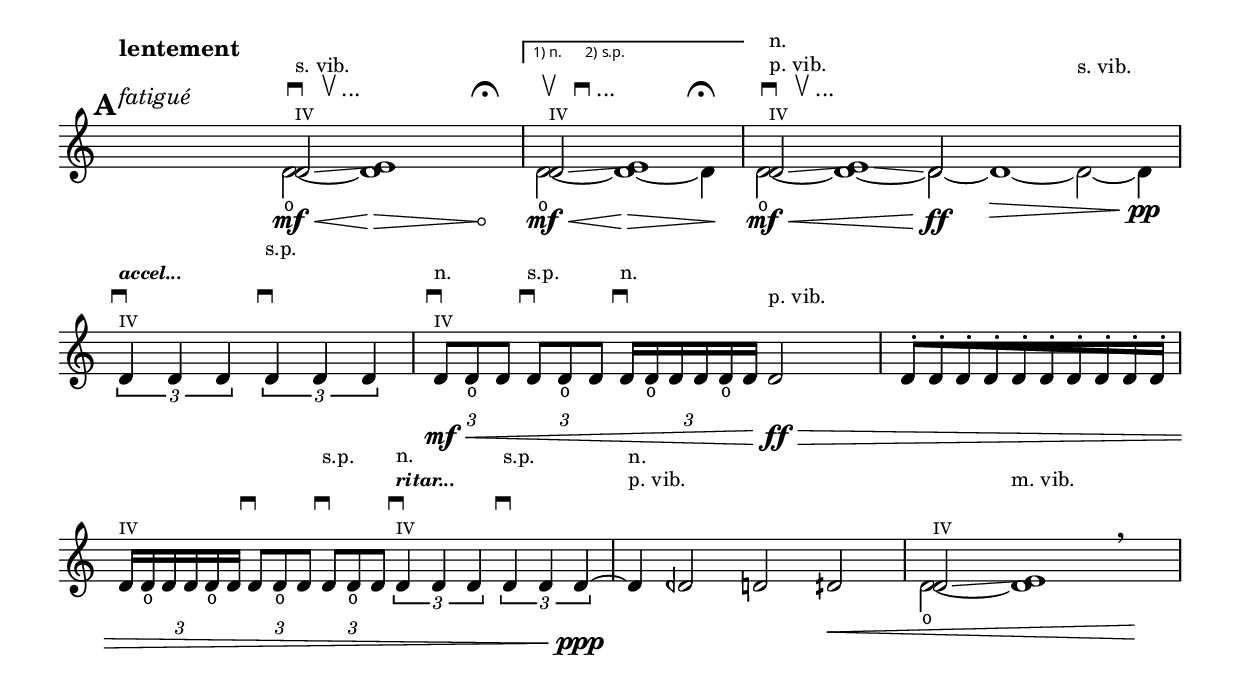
%% DO NOT EDIT this file manually; it is automatically
%% generated from LSR http://lsr.dsi.unimi.it
%% Make any changes in LSR itself, or in Documentation/snippets/new/ ,
%% and then run scripts/auxiliar/makelsr.py
%%
%% This file is in the public domain.
\version "2.17.5"

\header {
  lsrtags = "headword"

  texidoc = "
Unfretted headword

"
  doctitle = "Unfretted headword"
} % begin verbatim

% #!lilypond lcp-extract.ly -*- coding: utf-8; -*-

%%%
%%% les-cinq-pieds:
%%% extract for the lilypond documentaton project
%%%

%% Title:	Les cinq pieds
%% Composer: 	David Séverin
%% Date:	Juillet 2007
%% Instrument:	Violon Solo
%% Dedication:	A mon épouse Lívia De Souza Vidal
%% Additional:	avec l'aide de Krzysztof Wagenaar

%% Statement:

%% Here by, I, the composer, agree that this extract of my composition
%% be in the public domain and can be part of, used and presented in
%% the LilyPond Documention Project.

%% Statement Date: Octber the 9th, 2008


%%%
%%% Abbreviations
%%%

db         = \markup { \musicglyph #"scripts.downbow" }
dub        = \markup { \line { \musicglyph #"scripts.downbow" " " \musicglyph #"scripts.upbow" } }
dubetc     = \markup { \line { \musicglyph #"scripts.downbow" " " \musicglyph #"scripts.upbow" "..." } }

ub         = \markup { \musicglyph #"scripts.upbow" }
udb        = \markup { \line { \musicglyph #"scripts.upbow" " " \musicglyph #"scripts.downbow" } }
udbetc     = \markup { \line { \musicglyph #"scripts.upbow" " " \musicglyph #"scripts.downbow" "..." } }

fermaTa    = \markup \musicglyph #"scripts.ufermata"

accel   = \markup \tiny \italic \bold "accel..."
ritar   = \markup \tiny \italic \bold "ritar..."

ignore     = \override NoteColumn #'ignore-collision = ##t


%%
%% Strings
%%

svib           = \markup \small "s. vib."
pvib           = \markup \small "p. vib."
mvib           = \markup \small "m. vib."
sulp           = \markup \small "s.p."
norm           = \markup \small "n."

quatre         = \markup \teeny "IV"


%%
%% Shifting Notes
%%

shift      = \once \override NoteColumn #'force-hshift = #0.9
shifta     = \once \override NoteColumn #'force-hshift = #1.2
shiftb     = \once \override NoteColumn #'force-hshift = #1.4


%%
%% Hairpin
%%

% aniente        = "a niente"
aniente        = \once \override Hairpin #'circled-tip = ##t


%%
%% Tuplets
%%

tupletbp       = \once \override Staff.TupletBracket #'padding = #2.25


%%
%% Flag [Note Head - Stem]
%%

noflag         = \once \override Flag #'style = #'no-flag

%%%
%%% Functions
%%%

#(define-markup-command (colmark layout props args)
  (markup-list?)
  (let ((entries (cons (list '(baseline-skip . 2.3)) props)
       ))
   (interpret-markup layout entries
    (make-column-markup
     (map (lambda (arg)
	   (markup arg))
      (reverse args))))))


%%%
%%% Instruments
%%%

ViolinSolo = \relative c' {

  \voiceOne

  \set Score.markFormatter     =  #format-mark-box-numbers
  \override Score.VoltaBracket #'font-name                  = #"sans"
  \override Score.VoltaBracket #'extra-offset               = #'(0 . 1)
  \override SpacingSpanner     #'uniform-stretching         = ##t


  %% Measure 1
  \time 25/8
  \mark \default
  r2 ^\markup \colmark { \italic "fatigué" " " \bold "lentement"} r4 r r8
  <<
    { \shift d2 \glissando ^\markup \colmark { \quatre \dubetc \svib } \shifta e1 } \\
    { d2 \open \mf \< ~ \aniente d1  \! \> r4 r ^\markup \colmark { " " \fermaTa } \! }
  >>


  %% Measure 2
  \time 7/4
  \set Score.repeatCommands = #'((volta "1) n.      2) s.p."))
  <<
    { \shift d2 \glissando ^\markup \colmark { \quatre \udbetc } \shifta e1 } \\
    { d2 \open \mf \< ~ d1 \! \> ~ d4 ^\markup \colmark { " " \fermaTa } \! }
  >>
  \set Score.repeatCommands = #'((volta #f))


  %% Measure 3
  \time 15/4
  <<
    { \shift d2 \glissando ^\markup \colmark { \quatre \dubetc \pvib \norm } \shifta e1 \glissando d2 } \\
    { d2 \open \mf \< ~ d1 ~ d2 \ff  ~ d1 \> ~ d2 ^\markup \colmark { " " " " \svib } ~ d4 \pp}
  >>
  \break

  %% Measure 4
  \time 4/4
  \stemUp
  \tupletDown
  \times 2/3 { d4 ^\markup \colmark { \quatre \db \accel } d d }
  \times 2/3 { d4 ^\markup \colmark { " " \db " " \sulp } d d }



  %% Measure 5
  \time 5/4
  \tupletbp \times 2/3 { d8 \mf \< ^\markup \colmark { \quatre \db \norm } d _\open d }
  \tupletbp \times 2/3 { d8 ^\markup \colmark { " " \db \sulp } d _\open d }
  \tupletbp \times 2/3 { d16 ^\markup \colmark { " " \db \norm } d _\open d d d _\open d }
  d2 \ff ^\markup \colmark { " " \pvib } \>


  %% Measure 6
  \time 5/8
  \once \override Beam #'grow-direction = #RIGHT  % \featherDurations #(ly:make-moment 2 3)
  { d16 \staccato
    [ d \staccato d \staccato d \staccato d \staccato d \staccato d \staccato d \staccato d \staccato d \staccato]
  }
  \break


  %% Measure 7
  \time 7/4
  \tupletbp \times 2/3 { d16 ^\markup \colmark { \quatre } d _\open d d d _\open d }
  \tupletbp \times 2/3 { d8 ^\markup \colmark { " " \db } d _\open d }
  \tupletbp \times 2/3 { d8 ^\markup \colmark { " " \db " " \sulp } d _\open d }
  \times 2/3 { d4 ^\markup \colmark { \quatre \db \ritar \norm } d d }
  \times 2/3 { d4 ^\markup \colmark { " " \db " " \sulp } d d \ppp ~ }


  %% Measure 8
  d4 ^\markup \colmark { " " " " \pvib \norm }
  deh2 d dih \<


  %% Measure 9
  <<
    { \shift d2 \glissando ^\markup \colmark { \quatre } \shifta e1 } \\
    { d2 \open ~ d1  ^\markup \colmark { " " " " \mvib } }
  >>
  \breathe r4 \!

}


%%%
%%% Score
%%%

\score {

  <<
    \relative <<
      \new Staff \ViolinSolo
    >>

    \override Score.Rest #'transparent = ##t
    \set Score.defaultBarType          = "-"
  >>

  \layout  {
    indent       = 0.0
    \context {
      \Staff
      \remove "Time_signature_engraver"
    }
    \context {
      \Score
      \remove "Bar_number_engraver"
    }
  }
}
